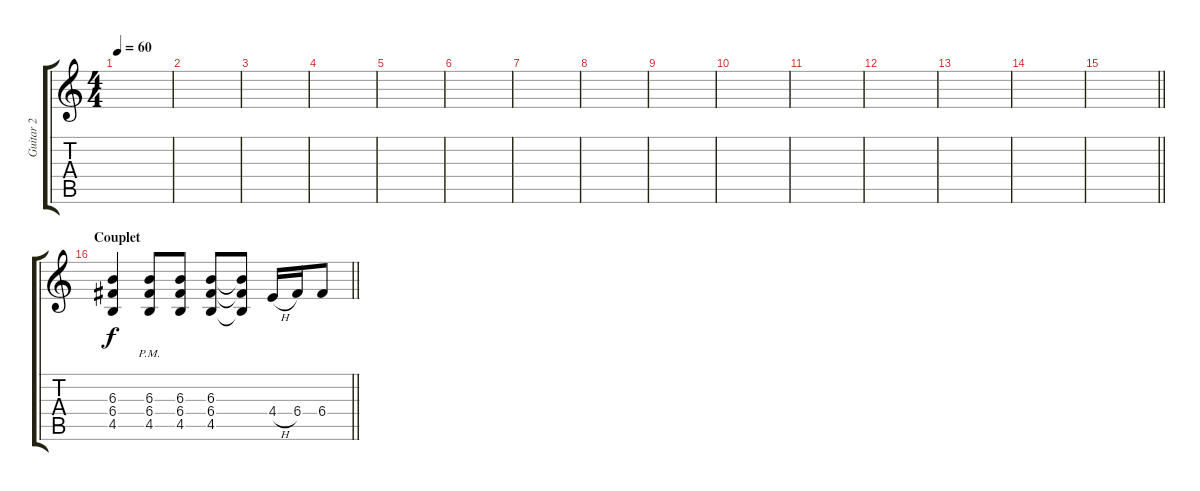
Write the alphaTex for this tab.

\track ("Guitar 2" "Guitar 2") {instrument distortionguitar}
\staff {score tabs}
\tuning (D4 A3 F3 C3 G2 D2) {hide}
\ts (4 4)
\tempo 60
\clef g2
\ks c
|
|
|
|
|
|
|
|
|
|
|
|
|
|
\barLineRight lightlight
|
\section ("" "Couplet")
\barLineRight lightlight
(6.3 6.4 4.5).4 (6.3{pm} 6.4{pm} 4.5{pm}).8 (6.3 6.4 4.5).8 (6.3 6.4 4.5).8 (6.3{t} 6.4{t} 4.5{t}).8 4.4{h}.16 6.4.16 6.4{sl}.8
